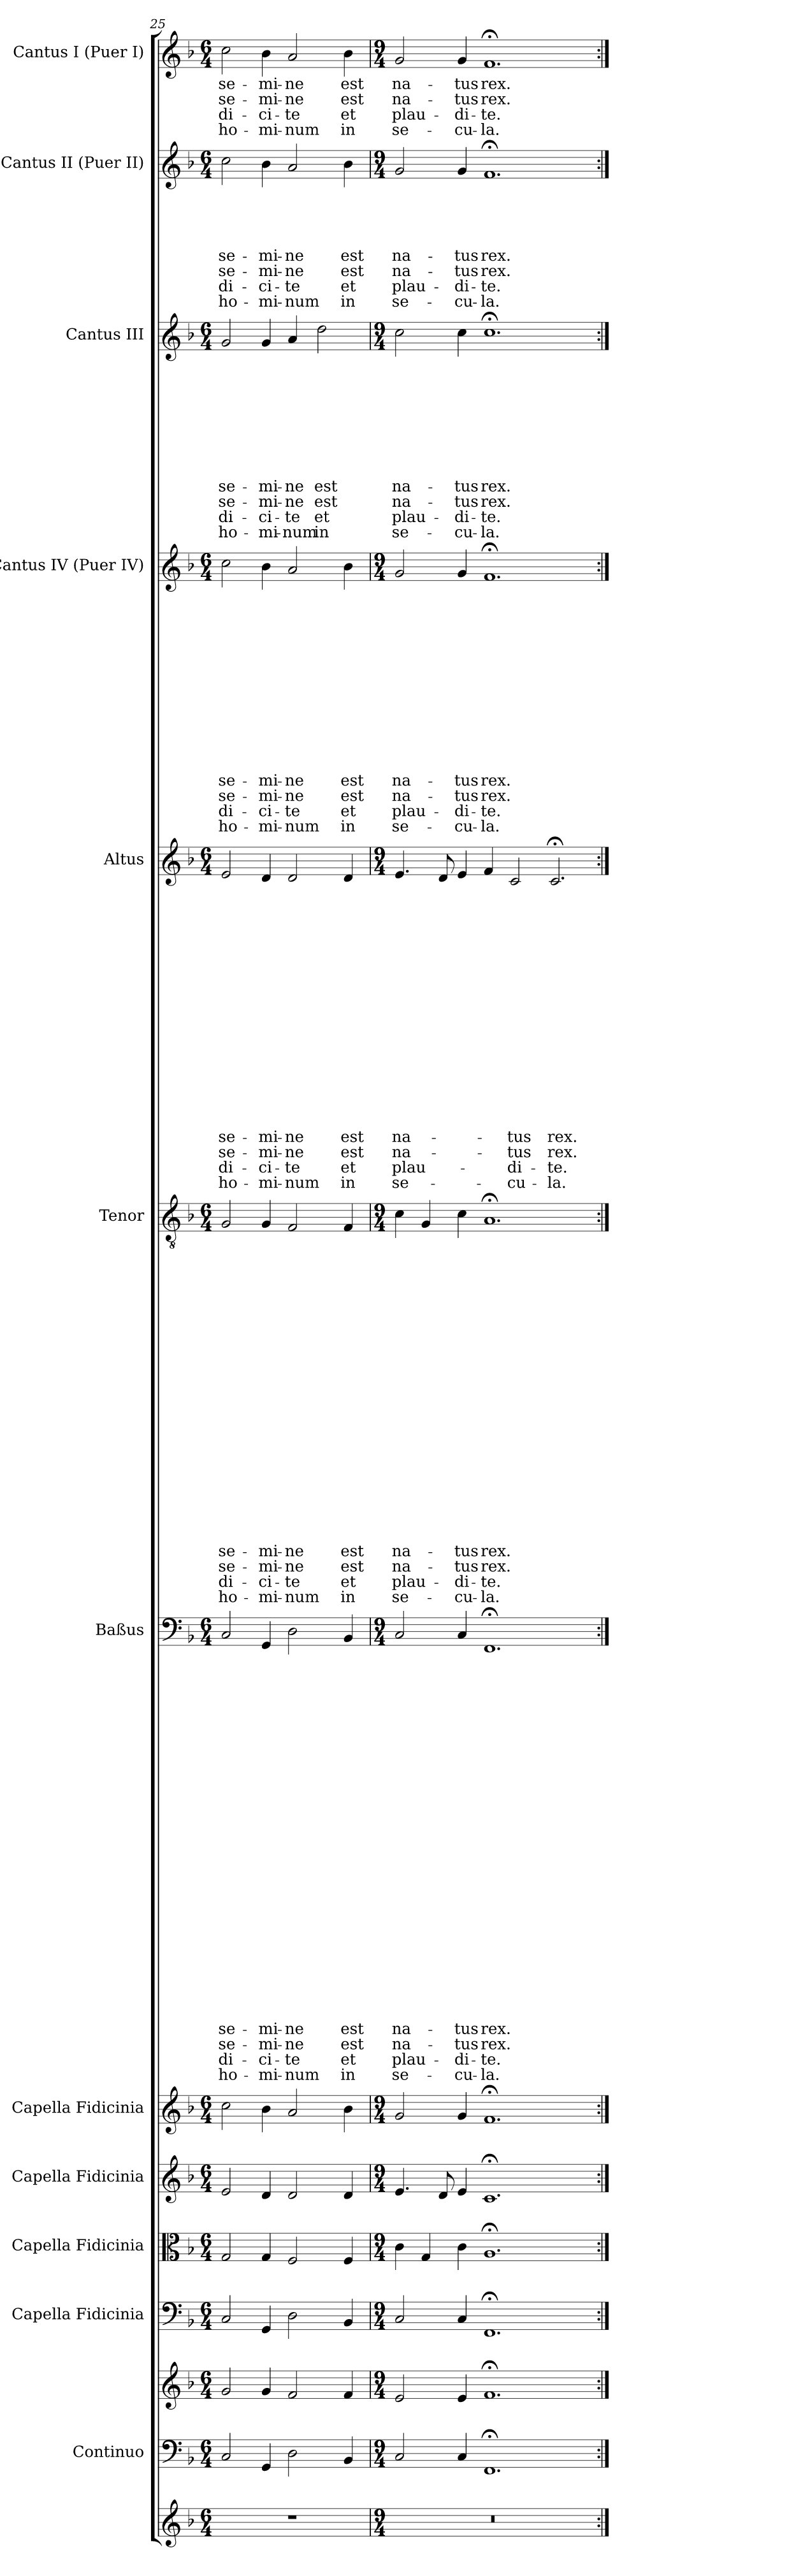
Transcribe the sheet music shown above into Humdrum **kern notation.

**kern	**kern	**kern	**kern	**kern	**kern	**kern	**kern	**text	**text	**text	**text	**text	**text	**text	**text	**text	**text	**text	**text	**text	**text	**text	**text	**text	**text	**text	**text	**text	**text	**text	**text	**text	**text	**text	**text	**kern	**text	**text	**text	**text	**text	**text	**text	**text	**text	**text	**text	**text	**text	**text	**text	**text	**text	**text	**text	**text	**text	**text	**text	**text	**kern	**text	**text	**text	**text	**text	**text	**text	**text	**text	**text	**text	**text	**text	**text	**text	**text	**text	**text	**text	**text	**kern	**text	**text	**text	**text	**text	**text	**text	**text	**text	**text	**text	**text	**text	**text	**text	**text	**kern	**text	**text	**text	**text	**text	**text	**text	**text	**text	**text	**text	**text	**kern	**text	**text	**text	**text	**text	**text	**text	**text	**kern	**text	**text	**text	**text
*part13	*part12	*part12	*part11	*part10	*part9	*part8	*part7	*part7	*part7	*part7	*part7	*part7	*part7	*part7	*part7	*part7	*part7	*part7	*part7	*part7	*part7	*part7	*part7	*part7	*part7	*part7	*part7	*part7	*part7	*part7	*part7	*part7	*part7	*part7	*part7	*part6	*part6	*part6	*part6	*part6	*part6	*part6	*part6	*part6	*part6	*part6	*part6	*part6	*part6	*part6	*part6	*part6	*part6	*part6	*part6	*part6	*part6	*part6	*part6	*part6	*part5	*part5	*part5	*part5	*part5	*part5	*part5	*part5	*part5	*part5	*part5	*part5	*part5	*part5	*part5	*part5	*part5	*part5	*part5	*part5	*part5	*part4	*part4	*part4	*part4	*part4	*part4	*part4	*part4	*part4	*part4	*part4	*part4	*part4	*part4	*part4	*part4	*part4	*part3	*part3	*part3	*part3	*part3	*part3	*part3	*part3	*part3	*part3	*part3	*part3	*part3	*part2	*part2	*part2	*part2	*part2	*part2	*part2	*part2	*part2	*part1	*part1	*part1	*part1	*part1
*staff14	*staff13	*staff12	*staff11	*staff10	*staff9	*staff8	*staff7	*staff7	*staff7	*staff7	*staff7	*staff7	*staff7	*staff7	*staff7	*staff7	*staff7	*staff7	*staff7	*staff7	*staff7	*staff7	*staff7	*staff7	*staff7	*staff7	*staff7	*staff7	*staff7	*staff7	*staff7	*staff7	*staff7	*staff7	*staff7	*staff6	*staff6	*staff6	*staff6	*staff6	*staff6	*staff6	*staff6	*staff6	*staff6	*staff6	*staff6	*staff6	*staff6	*staff6	*staff6	*staff6	*staff6	*staff6	*staff6	*staff6	*staff6	*staff6	*staff6	*staff6	*staff5	*staff5	*staff5	*staff5	*staff5	*staff5	*staff5	*staff5	*staff5	*staff5	*staff5	*staff5	*staff5	*staff5	*staff5	*staff5	*staff5	*staff5	*staff5	*staff5	*staff5	*staff4	*staff4	*staff4	*staff4	*staff4	*staff4	*staff4	*staff4	*staff4	*staff4	*staff4	*staff4	*staff4	*staff4	*staff4	*staff4	*staff4	*staff3	*staff3	*staff3	*staff3	*staff3	*staff3	*staff3	*staff3	*staff3	*staff3	*staff3	*staff3	*staff3	*staff2	*staff2	*staff2	*staff2	*staff2	*staff2	*staff2	*staff2	*staff2	*staff1	*staff1	*staff1	*staff1	*staff1
*	*I"Continuo	*	*I"Capella Fidicinia	*I"Capella Fidicinia	*I"Capella Fidicinia	*I"Capella Fidicinia	*I"Baßus	*	*	*	*	*	*	*	*	*	*	*	*	*	*	*	*	*	*	*	*	*	*	*	*	*	*	*	*	*I"Tenor	*	*	*	*	*	*	*	*	*	*	*	*	*	*	*	*	*	*	*	*	*	*	*	*	*I"Altus	*	*	*	*	*	*	*	*	*	*	*	*	*	*	*	*	*	*	*	*	*I"Cantus IV (Puer IV)	*	*	*	*	*	*	*	*	*	*	*	*	*	*	*	*	*I"Cantus III	*	*	*	*	*	*	*	*	*	*	*	*	*I"Cantus II (Puer II)	*	*	*	*	*	*	*	*	*I"Cantus I (Puer I)	*	*	*	*
*	*	*	*	*	*	*	*I'B	*	*	*	*	*	*	*	*	*	*	*	*	*	*	*	*	*	*	*	*	*	*	*	*	*	*	*	*	*I'T	*	*	*	*	*	*	*	*	*	*	*	*	*	*	*	*	*	*	*	*	*	*	*	*	*I'A	*	*	*	*	*	*	*	*	*	*	*	*	*	*	*	*	*	*	*	*	*I'C IV	*	*	*	*	*	*	*	*	*	*	*	*	*	*	*	*	*I'C III	*	*	*	*	*	*	*	*	*	*	*	*	*I'C II	*	*	*	*	*	*	*	*	*I'C I	*	*	*	*
*clefG2	*clefF4	*clefG2	*clefF4	*clefC3	*clefG2	*clefG2	*clefF4	*	*	*	*	*	*	*	*	*	*	*	*	*	*	*	*	*	*	*	*	*	*	*	*	*	*	*	*	*clefGv2	*	*	*	*	*	*	*	*	*	*	*	*	*	*	*	*	*	*	*	*	*	*	*	*	*clefG2	*	*	*	*	*	*	*	*	*	*	*	*	*	*	*	*	*	*	*	*	*clefG2	*	*	*	*	*	*	*	*	*	*	*	*	*	*	*	*	*clefG2	*	*	*	*	*	*	*	*	*	*	*	*	*clefG2	*	*	*	*	*	*	*	*	*clefG2	*	*	*	*
*k[b-]	*k[b-]	*k[b-]	*k[b-]	*k[b-]	*k[b-]	*k[b-]	*k[b-]	*	*	*	*	*	*	*	*	*	*	*	*	*	*	*	*	*	*	*	*	*	*	*	*	*	*	*	*	*k[b-]	*	*	*	*	*	*	*	*	*	*	*	*	*	*	*	*	*	*	*	*	*	*	*	*	*k[b-]	*	*	*	*	*	*	*	*	*	*	*	*	*	*	*	*	*	*	*	*	*k[b-]	*	*	*	*	*	*	*	*	*	*	*	*	*	*	*	*	*k[b-]	*	*	*	*	*	*	*	*	*	*	*	*	*k[b-]	*	*	*	*	*	*	*	*	*k[b-]	*	*	*	*
*F:	*F:	*F:	*F:	*F:	*F:	*F:	*F:	*	*	*	*	*	*	*	*	*	*	*	*	*	*	*	*	*	*	*	*	*	*	*	*	*	*	*	*	*F:	*	*	*	*	*	*	*	*	*	*	*	*	*	*	*	*	*	*	*	*	*	*	*	*	*F:	*	*	*	*	*	*	*	*	*	*	*	*	*	*	*	*	*	*	*	*	*F:	*	*	*	*	*	*	*	*	*	*	*	*	*	*	*	*	*F:	*	*	*	*	*	*	*	*	*	*	*	*	*F:	*	*	*	*	*	*	*	*	*F:	*	*	*	*
*M6/4	*M6/4	*M6/4	*M6/4	*M6/4	*M6/4	*M6/4	*M6/4	*	*	*	*	*	*	*	*	*	*	*	*	*	*	*	*	*	*	*	*	*	*	*	*	*	*	*	*	*M6/4	*	*	*	*	*	*	*	*	*	*	*	*	*	*	*	*	*	*	*	*	*	*	*	*	*M6/4	*	*	*	*	*	*	*	*	*	*	*	*	*	*	*	*	*	*	*	*	*M6/4	*	*	*	*	*	*	*	*	*	*	*	*	*	*	*	*	*M6/4	*	*	*	*	*	*	*	*	*	*	*	*	*M6/4	*	*	*	*	*	*	*	*	*M6/4	*	*	*	*
=25	=25	=25	=25	=25	=25	=25	=25	=25	=25	=25	=25	=25	=25	=25	=25	=25	=25	=25	=25	=25	=25	=25	=25	=25	=25	=25	=25	=25	=25	=25	=25	=25	=25	=25	=25	=25	=25	=25	=25	=25	=25	=25	=25	=25	=25	=25	=25	=25	=25	=25	=25	=25	=25	=25	=25	=25	=25	=25	=25	=25	=25	=25	=25	=25	=25	=25	=25	=25	=25	=25	=25	=25	=25	=25	=25	=25	=25	=25	=25	=25	=25	=25	=25	=25	=25	=25	=25	=25	=25	=25	=25	=25	=25	=25	=25	=25	=25	=25	=25	=25	=25	=25	=25	=25	=25	=25	=25	=25	=25	=25	=25	=25	=25	=25	=25	=25	=25	=25	=25	=25	=25	=25	=25	=25	=25
!	!	!	!	!	!	!	!	!	!	!	!	!	!	!	!	!	!	!	!	!	!	!	!	!	!	!	!	!	!	!	!	!LO:LY:b:rj	!LO:LY:b:rj	!LO:LY:b:rj	!LO:LY:b:rj	!	!	!	!	!	!	!	!	!	!	!	!	!	!	!	!	!	!	!	!	!	!LO:LY:b:rj	!LO:LY:b:rj	!LO:LY:b:rj	!LO:LY:b:rj	!	!	!	!	!	!	!	!	!	!	!	!	!	!	!	!	!	!LO:LY:b	!LO:LY:b	!LO:LY:b	!LO:LY:b	!	!	!	!	!	!	!	!	!	!	!	!	!	!LO:LY:b:rj	!LO:LY:b:rj	!LO:LY:b:rj	!LO:LY:b:rj	!	!	!	!	!	!	!	!	!	!LO:LY:b:rj	!LO:LY:b:rj	!LO:LY:b:rj	!LO:LY:b:rj	!	!	!	!	!	!LO:LY:b:rj	!LO:LY:b:rj	!LO:LY:b:rj	!LO:LY:b:rj	!	!LO:LY:b	!LO:LY:b	!LO:LY:b	!LO:LY:b
1.r	2C/	2g/	2C/	2G/	2e/	2cc\	2C/	.	.	.	.	.	.	.	.	.	.	.	.	.	.	.	.	.	.	.	.	.	.	.	.	se-	se-	di-	ho-	2G/	.	.	.	.	.	.	.	.	.	.	.	.	.	.	.	.	.	.	.	.	se-	se-	di-	ho-	2e/	.	.	.	.	.	.	.	.	.	.	.	.	.	.	.	.	se-	se-	di-	ho-	2cc\	.	.	.	.	.	.	.	.	.	.	.	.	se-	se-	di-	ho-	2g/	.	.	.	.	.	.	.	.	se-	se-	di-	ho-	2cc\	.	.	.	.	se-	se-	di-	ho-	2cc\	se-	se-	di-	ho-
!	!	!	!	!	!	!	!	!	!	!	!	!	!	!	!	!	!	!	!	!	!	!	!	!	!	!	!	!	!	!	!	!LO:LY:b:rj	!LO:LY:b:rj	!LO:LY:b:rj	!LO:LY:b:rj	!	!	!	!	!	!	!	!	!	!	!	!	!	!	!	!	!	!	!	!	!	!LO:LY:b:rj	!LO:LY:b:rj	!LO:LY:b:rj	!LO:LY:b:rj	!	!	!	!	!	!	!	!	!	!	!	!	!	!	!	!	!	!LO:LY:b	!LO:LY:b	!LO:LY:b	!LO:LY:b	!	!	!	!	!	!	!	!	!	!	!	!	!	!LO:LY:b:rj	!LO:LY:b:rj	!LO:LY:b:rj	!LO:LY:b:rj	!	!	!	!	!	!	!	!	!	!LO:LY:b:rj	!LO:LY:b:rj	!LO:LY:b:rj	!LO:LY:b:rj	!	!	!	!	!	!LO:LY:b:rj	!LO:LY:b:rj	!LO:LY:b:rj	!LO:LY:b:rj	!	!LO:LY:b	!LO:LY:b	!LO:LY:b	!LO:LY:b
.	4GG/	4g/	4GG/	4G/	4d/	4b-\	4GG/	.	.	.	.	.	.	.	.	.	.	.	.	.	.	.	.	.	.	.	.	.	.	.	.	-mi-	-mi-	-ci-	-mi-	4G/	.	.	.	.	.	.	.	.	.	.	.	.	.	.	.	.	.	.	.	.	-mi-	-mi-	-ci-	-mi-	4d/	.	.	.	.	.	.	.	.	.	.	.	.	.	.	.	.	-mi-	-mi-	-ci-	-mi-	4b-\	.	.	.	.	.	.	.	.	.	.	.	.	-mi-	-mi-	-ci-	-mi-	4g/	.	.	.	.	.	.	.	.	-mi-	-mi-	-ci-	-mi-	4b-\	.	.	.	.	-mi-	-mi-	-ci-	-mi-	4b-\	-mi-	-mi-	-ci-	-mi-
!	!	!	!	!	!	!	!	!	!	!	!	!	!	!	!	!	!	!	!	!	!	!	!	!	!	!	!	!	!	!	!	!LO:LY:b:rj	!LO:LY:b:rj	!LO:LY:b:rj	!LO:LY:b:rj	!	!	!	!	!	!	!	!	!	!	!	!	!	!	!	!	!	!	!	!	!	!LO:LY:b:rj	!LO:LY:b:rj	!LO:LY:b:rj	!LO:LY:b:rj	!	!	!	!	!	!	!	!	!	!	!	!	!	!	!	!	!	!LO:LY:b	!LO:LY:b	!LO:LY:b	!LO:LY:b	!	!	!	!	!	!	!	!	!	!	!	!	!	!LO:LY:b:rj	!LO:LY:b:rj	!LO:LY:b:rj	!LO:LY:b:rj	!	!	!	!	!	!	!	!	!	!LO:LY:b:rj	!LO:LY:b:rj	!LO:LY:b:rj	!LO:LY:b:rj	!	!	!	!	!	!LO:LY:b:rj	!LO:LY:b:rj	!LO:LY:b:rj	!LO:LY:b:rj	!	!LO:LY:b	!LO:LY:b	!LO:LY:b	!LO:LY:b
.	2D\	2f/	2D\	2F/	2d/	2a/	2D\	.	.	.	.	.	.	.	.	.	.	.	.	.	.	.	.	.	.	.	.	.	.	.	.	-ne	-ne	-te	-num	2F/	.	.	.	.	.	.	.	.	.	.	.	.	.	.	.	.	.	.	.	.	-ne	-ne	-te	-num	2d/	.	.	.	.	.	.	.	.	.	.	.	.	.	.	.	.	-ne	-ne	-te	-num	2a/	.	.	.	.	.	.	.	.	.	.	.	.	-ne	-ne	-te	-num	4a/	.	.	.	.	.	.	.	.	-ne	-ne	-te	-num	2a/	.	.	.	.	-ne	-ne	-te	-num	2a/	-ne	-ne	-te	-num
!	!	!	!	!	!	!	!	!	!	!	!	!	!	!	!	!	!	!	!	!	!	!	!	!	!	!	!	!	!	!	!	!	!	!	!	!	!	!	!	!	!	!	!	!	!	!	!	!	!	!	!	!	!	!	!	!	!	!	!	!	!	!	!	!	!	!	!	!	!	!	!	!	!	!	!	!	!	!	!	!	!	!	!	!	!	!	!	!	!	!	!	!	!	!	!	!	!	!	!	!	!	!	!	!	!	!	!	!LO:LY:b:rj	!LO:LY:b:rj	!LO:LY:b:rj	!LO:LY:b:rj	!	!	!	!	!	!	!	!	!	!	!	!	!	!
.	.	.	.	.	.	.	.	.	.	.	.	.	.	.	.	.	.	.	.	.	.	.	.	.	.	.	.	.	.	.	.	.	.	.	.	.	.	.	.	.	.	.	.	.	.	.	.	.	.	.	.	.	.	.	.	.	.	.	.	.	.	.	.	.	.	.	.	.	.	.	.	.	.	.	.	.	.	.	.	.	.	.	.	.	.	.	.	.	.	.	.	.	.	.	.	.	.	.	2dd\	.	.	.	.	.	.	.	.	est	est	et	in	.	.	.	.	.	.	.	.	.	.	.	.	.	.
!	!	!	!	!	!	!	!	!	!	!	!	!	!	!	!	!	!	!	!	!	!	!	!	!	!	!	!	!	!	!	!	!LO:LY:b:rj	!LO:LY:b:rj	!LO:LY:b:rj	!LO:LY:b:rj	!	!	!	!	!	!	!	!	!	!	!	!	!	!	!	!	!	!	!	!	!	!LO:LY:b:rj	!LO:LY:b:rj	!LO:LY:b:rj	!LO:LY:b:rj	!	!	!	!	!	!	!	!	!	!	!	!	!	!	!	!	!	!LO:LY:b	!LO:LY:b	!LO:LY:b	!LO:LY:b	!	!	!	!	!	!	!	!	!	!	!	!	!	!LO:LY:b:rj	!LO:LY:b:rj	!LO:LY:b:rj	!LO:LY:b:rj	!	!	!	!	!	!	!	!	!	!	!	!	!	!	!	!	!	!	!LO:LY:b:rj	!LO:LY:b:rj	!LO:LY:b:rj	!LO:LY:b:rj	!	!LO:LY:b	!LO:LY:b	!LO:LY:b	!LO:LY:b
.	4BB-/	4f/	4BB-/	4F/	4d/	4b-\	4BB-/	.	.	.	.	.	.	.	.	.	.	.	.	.	.	.	.	.	.	.	.	.	.	.	.	est	est	et	in	4F/	.	.	.	.	.	.	.	.	.	.	.	.	.	.	.	.	.	.	.	.	est	est	et	in	4d/	.	.	.	.	.	.	.	.	.	.	.	.	.	.	.	.	est	est	et	in	4b-\	.	.	.	.	.	.	.	.	.	.	.	.	est	est	et	in	.	.	.	.	.	.	.	.	.	.	.	.	.	4b-\	.	.	.	.	est	est	et	in	4b-\	est	est	et	in
=26	=26	=26	=26	=26	=26	=26	=26	=26	=26	=26	=26	=26	=26	=26	=26	=26	=26	=26	=26	=26	=26	=26	=26	=26	=26	=26	=26	=26	=26	=26	=26	=26	=26	=26	=26	=26	=26	=26	=26	=26	=26	=26	=26	=26	=26	=26	=26	=26	=26	=26	=26	=26	=26	=26	=26	=26	=26	=26	=26	=26	=26	=26	=26	=26	=26	=26	=26	=26	=26	=26	=26	=26	=26	=26	=26	=26	=26	=26	=26	=26	=26	=26	=26	=26	=26	=26	=26	=26	=26	=26	=26	=26	=26	=26	=26	=26	=26	=26	=26	=26	=26	=26	=26	=26	=26	=26	=26	=26	=26	=26	=26	=26	=26	=26	=26	=26	=26	=26	=26	=26	=26	=26	=26	=26	=26
*M9/4	*M9/4	*M9/4	*M9/4	*M9/4	*M9/4	*M9/4	*M9/4	*	*	*	*	*	*	*	*	*	*	*	*	*	*	*	*	*	*	*	*	*	*	*	*	*	*	*	*	*M9/4	*	*	*	*	*	*	*	*	*	*	*	*	*	*	*	*	*	*	*	*	*	*	*	*	*M9/4	*	*	*	*	*	*	*	*	*	*	*	*	*	*	*	*	*	*	*	*	*M9/4	*	*	*	*	*	*	*	*	*	*	*	*	*	*	*	*	*M9/4	*	*	*	*	*	*	*	*	*	*	*	*	*M9/4	*	*	*	*	*	*	*	*	*M9/4	*	*	*	*
!	!	!	!	!	!	!	!	!	!	!	!	!	!	!	!	!	!	!	!	!	!	!	!	!	!	!	!	!	!	!	!	!LO:LY:b:rj	!LO:LY:b:rj	!LO:LY:b:rj	!LO:LY:b:rj	!	!	!	!	!	!	!	!	!	!	!	!	!	!	!	!	!	!	!	!	!	!LO:LY:b:rj	!LO:LY:b:rj	!LO:LY:b:rj	!LO:LY:b:rj	!	!	!	!	!	!	!	!	!	!	!	!	!	!	!	!	!	!LO:LY:b	!LO:LY:b	!LO:LY:b	!LO:LY:b	!	!	!	!	!	!	!	!	!	!	!	!	!	!LO:LY:b:rj	!LO:LY:b:rj	!LO:LY:b:rj	!LO:LY:b:rj	!	!	!	!	!	!	!	!	!	!LO:LY:b:rj	!LO:LY:b:rj	!LO:LY:b:rj	!LO:LY:b:rj	!	!	!	!	!	!LO:LY:b:rj	!LO:LY:b:rj	!LO:LY:b:rj	!LO:LY:b:rj	!	!LO:LY:b	!LO:LY:b	!LO:LY:b	!LO:LY:b
4%9r	2C/	2e/	2C/	4c\	4.e/	2g/	2C/	.	.	.	.	.	.	.	.	.	.	.	.	.	.	.	.	.	.	.	.	.	.	.	.	na-	na-	plau-	se-	4c\	.	.	.	.	.	.	.	.	.	.	.	.	.	.	.	.	.	.	.	.	na-	na-	plau-	se-	4.e/	.	.	.	.	.	.	.	.	.	.	.	.	.	.	.	.	na-	na-	plau-	se-	2g/	.	.	.	.	.	.	.	.	.	.	.	.	na-	na-	plau-	se-	2cc\	.	.	.	.	.	.	.	.	na-	na-	plau-	se-	2g/	.	.	.	.	na-	na-	plau-	se-	2g/	na-	na-	plau-	se-
.	.	.	.	4G/	.	.	.	.	.	.	.	.	.	.	.	.	.	.	.	.	.	.	.	.	.	.	.	.	.	.	.	.	.	.	.	4G/	.	.	.	.	.	.	.	.	.	.	.	.	.	.	.	.	.	.	.	.	.	.	.	.	.	.	.	.	.	.	.	.	.	.	.	.	.	.	.	.	.	.	.	.	.	.	.	.	.	.	.	.	.	.	.	.	.	.	.	.	.	.	.	.	.	.	.	.	.	.	.	.	.	.	.	.	.	.	.	.	.	.	.	.	.	.	.	.	.
.	.	.	.	.	8d/	.	.	.	.	.	.	.	.	.	.	.	.	.	.	.	.	.	.	.	.	.	.	.	.	.	.	.	.	.	.	.	.	.	.	.	.	.	.	.	.	.	.	.	.	.	.	.	.	.	.	.	.	.	.	.	8d/	.	.	.	.	.	.	.	.	.	.	.	.	.	.	.	.	.	.	.	.	.	.	.	.	.	.	.	.	.	.	.	.	.	.	.	.	.	.	.	.	.	.	.	.	.	.	.	.	.	.	.	.	.	.	.	.	.	.	.	.	.	.	.	.
!	!	!	!	!	!	!	!	!	!	!	!	!	!	!	!	!	!	!	!	!	!	!	!	!	!	!	!	!	!	!	!	!LO:LY:b:rj	!LO:LY:b:rj	!LO:LY:b:rj	!LO:LY:b:rj	!	!	!	!	!	!	!	!	!	!	!	!	!	!	!	!	!	!	!	!	!	!LO:LY:b:rj	!LO:LY:b:rj	!LO:LY:b:rj	!LO:LY:b:rj	!	!	!	!	!	!	!	!	!	!	!	!	!	!	!	!	!	!	!	!	!	!	!	!	!	!	!	!	!	!	!	!	!	!	!LO:LY:b:rj	!LO:LY:b:rj	!LO:LY:b:rj	!LO:LY:b:rj	!	!	!	!	!	!	!	!	!	!LO:LY:b:rj	!LO:LY:b:rj	!LO:LY:b:rj	!LO:LY:b:rj	!	!	!	!	!	!LO:LY:b:rj	!LO:LY:b:rj	!LO:LY:b:rj	!LO:LY:b:rj	!	!LO:LY:b	!LO:LY:b	!LO:LY:b	!LO:LY:b
.	4C/	4e/	4C/	4c\	4e/	4g/	4C/	.	.	.	.	.	.	.	.	.	.	.	.	.	.	.	.	.	.	.	.	.	.	.	.	-tus	-tus	-di-	-cu-	4c\	.	.	.	.	.	.	.	.	.	.	.	.	.	.	.	.	.	.	.	.	-tus	-tus	-di-	-cu-	4e/	.	.	.	.	.	.	.	.	.	.	.	.	.	.	.	.	.	.	.	.	4g/	.	.	.	.	.	.	.	.	.	.	.	.	-tus	-tus	-di-	-cu-	4cc\	.	.	.	.	.	.	.	.	-tus	-tus	-di-	-cu-	4g/	.	.	.	.	-tus	-tus	-di-	-cu-	4g/	-tus	-tus	-di-	-cu-
!	!	!	!	!	!	!	!	!	!	!	!	!	!	!	!	!	!	!	!	!	!	!	!	!	!	!	!	!	!	!	!	!LO:LY:b:rj	!LO:LY:b:rj	!LO:LY:b:rj	!LO:LY:b:rj	!	!	!	!	!	!	!	!	!	!	!	!	!	!	!	!	!	!	!	!	!	!LO:LY:b:rj	!LO:LY:b:rj	!LO:LY:b:rj	!LO:LY:b:rj	!	!	!	!	!	!	!	!	!	!	!	!	!	!	!	!	!	!	!	!	!	!	!	!	!	!	!	!	!	!	!	!	!	!	!LO:LY:b:rj	!LO:LY:b:rj	!LO:LY:b:rj	!LO:LY:b:rj	!	!	!	!	!	!	!	!	!	!LO:LY:b:rj	!LO:LY:b:rj	!LO:LY:b:rj	!LO:LY:b:rj	!	!	!	!	!	!LO:LY:b:rj	!LO:LY:b:rj	!LO:LY:b:rj	!LO:LY:b:rj	!	!LO:LY:b	!LO:LY:b	!LO:LY:b	!LO:LY:b
.	1.FF;	1.f;<	1.FF;	1.A;<	1.c;	1.f;	1.FF;	.	.	.	.	.	.	.	.	.	.	.	.	.	.	.	.	.	.	.	.	.	.	.	.	rex.	rex.	-te.	-la.	1.A;<	.	.	.	.	.	.	.	.	.	.	.	.	.	.	.	.	.	.	.	.	rex.	rex.	-te.	-la.	4f/	.	.	.	.	.	.	.	.	.	.	.	.	.	.	.	.	.	.	.	.	1.f;	.	.	.	.	.	.	.	.	.	.	.	.	rex.	rex.	-te.	-la.	1.cc;	.	.	.	.	.	.	.	.	rex.	rex.	-te.	-la.	1.f;	.	.	.	.	rex.	rex.	-te.	-la.	1.f;<	rex.	rex.	-te.	-la.
!	!	!	!	!	!	!	!	!	!	!	!	!	!	!	!	!	!	!	!	!	!	!	!	!	!	!	!	!	!	!	!	!	!	!	!	!	!	!	!	!	!	!	!	!	!	!	!	!	!	!	!	!	!	!	!	!	!	!	!	!	!	!	!	!	!	!	!	!	!	!	!	!	!	!	!	!	!	!LO:LY:b	!LO:LY:b	!LO:LY:b	!LO:LY:b	!	!	!	!	!	!	!	!	!	!	!	!	!	!	!	!	!	!	!	!	!	!	!	!	!	!	!	!	!	!	!	!	!	!	!	!	!	!	!	!	!	!	!	!
.	.	.	.	.	.	.	.	.	.	.	.	.	.	.	.	.	.	.	.	.	.	.	.	.	.	.	.	.	.	.	.	.	.	.	.	.	.	.	.	.	.	.	.	.	.	.	.	.	.	.	.	.	.	.	.	.	.	.	.	.	2c/	.	.	.	.	.	.	.	.	.	.	.	.	.	.	.	.	-tus	-tus	-di-	-cu-	.	.	.	.	.	.	.	.	.	.	.	.	.	.	.	.	.	.	.	.	.	.	.	.	.	.	.	.	.	.	.	.	.	.	.	.	.	.	.	.	.	.	.	.
!	!	!	!	!	!	!	!	!	!	!	!	!	!	!	!	!	!	!	!	!	!	!	!	!	!	!	!	!	!	!	!	!	!	!	!	!	!	!	!	!	!	!	!	!	!	!	!	!	!	!	!	!	!	!	!	!	!	!	!	!	!	!	!	!	!	!	!	!	!	!	!	!	!	!	!	!	!	!LO:LY:b	!LO:LY:b	!LO:LY:b	!LO:LY:b	!	!	!	!	!	!	!	!	!	!	!	!	!	!	!	!	!	!	!	!	!	!	!	!	!	!	!	!	!	!	!	!	!	!	!	!	!	!	!	!	!	!	!	!
.	.	.	.	.	.	.	.	.	.	.	.	.	.	.	.	.	.	.	.	.	.	.	.	.	.	.	.	.	.	.	.	.	.	.	.	.	.	.	.	.	.	.	.	.	.	.	.	.	.	.	.	.	.	.	.	.	.	.	.	.	2.c;</	.	.	.	.	.	.	.	.	.	.	.	.	.	.	.	.	rex.	rex.	-te.	-la.	.	.	.	.	.	.	.	.	.	.	.	.	.	.	.	.	.	.	.	.	.	.	.	.	.	.	.	.	.	.	.	.	.	.	.	.	.	.	.	.	.	.	.	.
=:|!	=:|!	=:|!	=:|!	=:|!	=:|!	=:|!	=:|!	=:|!	=:|!	=:|!	=:|!	=:|!	=:|!	=:|!	=:|!	=:|!	=:|!	=:|!	=:|!	=:|!	=:|!	=:|!	=:|!	=:|!	=:|!	=:|!	=:|!	=:|!	=:|!	=:|!	=:|!	=:|!	=:|!	=:|!	=:|!	=:|!	=:|!	=:|!	=:|!	=:|!	=:|!	=:|!	=:|!	=:|!	=:|!	=:|!	=:|!	=:|!	=:|!	=:|!	=:|!	=:|!	=:|!	=:|!	=:|!	=:|!	=:|!	=:|!	=:|!	=:|!	=:|!	=:|!	=:|!	=:|!	=:|!	=:|!	=:|!	=:|!	=:|!	=:|!	=:|!	=:|!	=:|!	=:|!	=:|!	=:|!	=:|!	=:|!	=:|!	=:|!	=:|!	=:|!	=:|!	=:|!	=:|!	=:|!	=:|!	=:|!	=:|!	=:|!	=:|!	=:|!	=:|!	=:|!	=:|!	=:|!	=:|!	=:|!	=:|!	=:|!	=:|!	=:|!	=:|!	=:|!	=:|!	=:|!	=:|!	=:|!	=:|!	=:|!	=:|!	=:|!	=:|!	=:|!	=:|!	=:|!	=:|!	=:|!	=:|!	=:|!	=:|!	=:|!	=:|!	=:|!	=:|!
*-	*-	*-	*-	*-	*-	*-	*-	*-	*-	*-	*-	*-	*-	*-	*-	*-	*-	*-	*-	*-	*-	*-	*-	*-	*-	*-	*-	*-	*-	*-	*-	*-	*-	*-	*-	*-	*-	*-	*-	*-	*-	*-	*-	*-	*-	*-	*-	*-	*-	*-	*-	*-	*-	*-	*-	*-	*-	*-	*-	*-	*-	*-	*-	*-	*-	*-	*-	*-	*-	*-	*-	*-	*-	*-	*-	*-	*-	*-	*-	*-	*-	*-	*-	*-	*-	*-	*-	*-	*-	*-	*-	*-	*-	*-	*-	*-	*-	*-	*-	*-	*-	*-	*-	*-	*-	*-	*-	*-	*-	*-	*-	*-	*-	*-	*-	*-	*-	*-	*-	*-	*-	*-	*-	*-	*-
